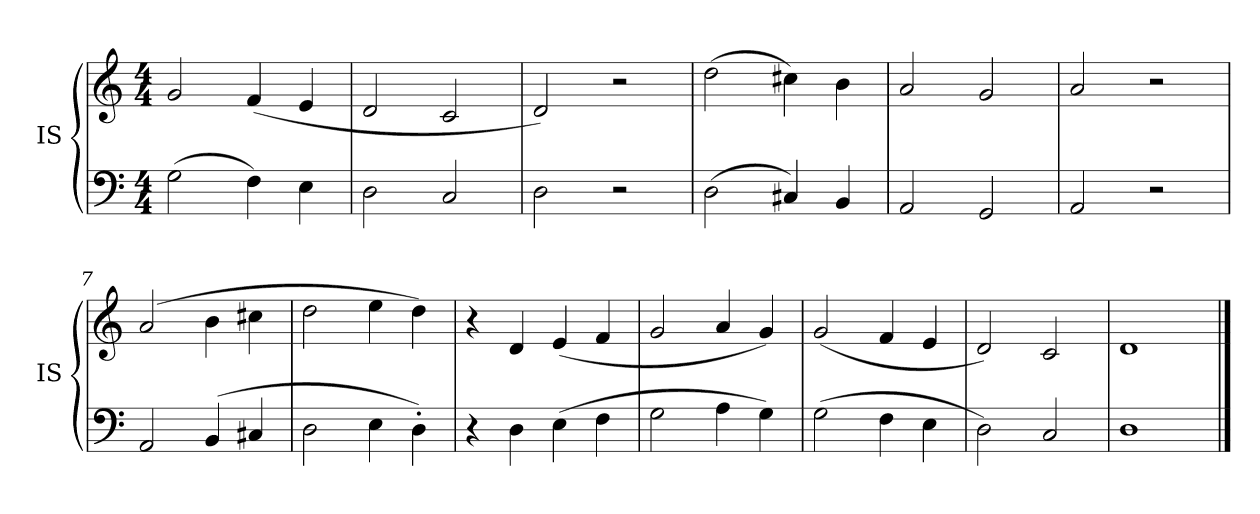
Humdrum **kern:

**kern	**kern
*part2	*part1
*staff2	*staff1
*I"IS	*I"IS
*I'IS	*I'IS
*clefF4	*clefG2
*k[]	*k[]
*M4/4	*M4/4
*MM124	*MM124
=1	=1
(2G\	2g/
4F\)	(4f/
4E\	4e/
=2	=2
2D\	2d/
2C/	2c/
=3	=3
2D\	2d/)
2r	2r
=4	=4
(2D\	(2dd\
4C#X/)	4cc#X\)
4BB/	4b\
=5	=5
2AA/	2a/
2GG/	2g/
=6	=6
2AA/	2a/
2r	2r
!!LO:PB:g=z
=7	=7
2AA/	(2a/
(4BB/	4b\
4C#X/	4cc#X\
=8	=8
2D\	2dd\
4E\	4ee\
4D'\)	4dd\)
=9	=9
4r	4r
4D\	4d/
(4E\	(4e/
4F\	4f/
=10	=10
2G\	2g/
4A\	4a/
4G\)	4g/)
=11	=11
(2G\	(2g/
4F\	4f/
4E\	4e/
=12	=12
2D\)	2d/)
2C/	2c/
=13	=13
1D	1d
==	==
*-	*-
